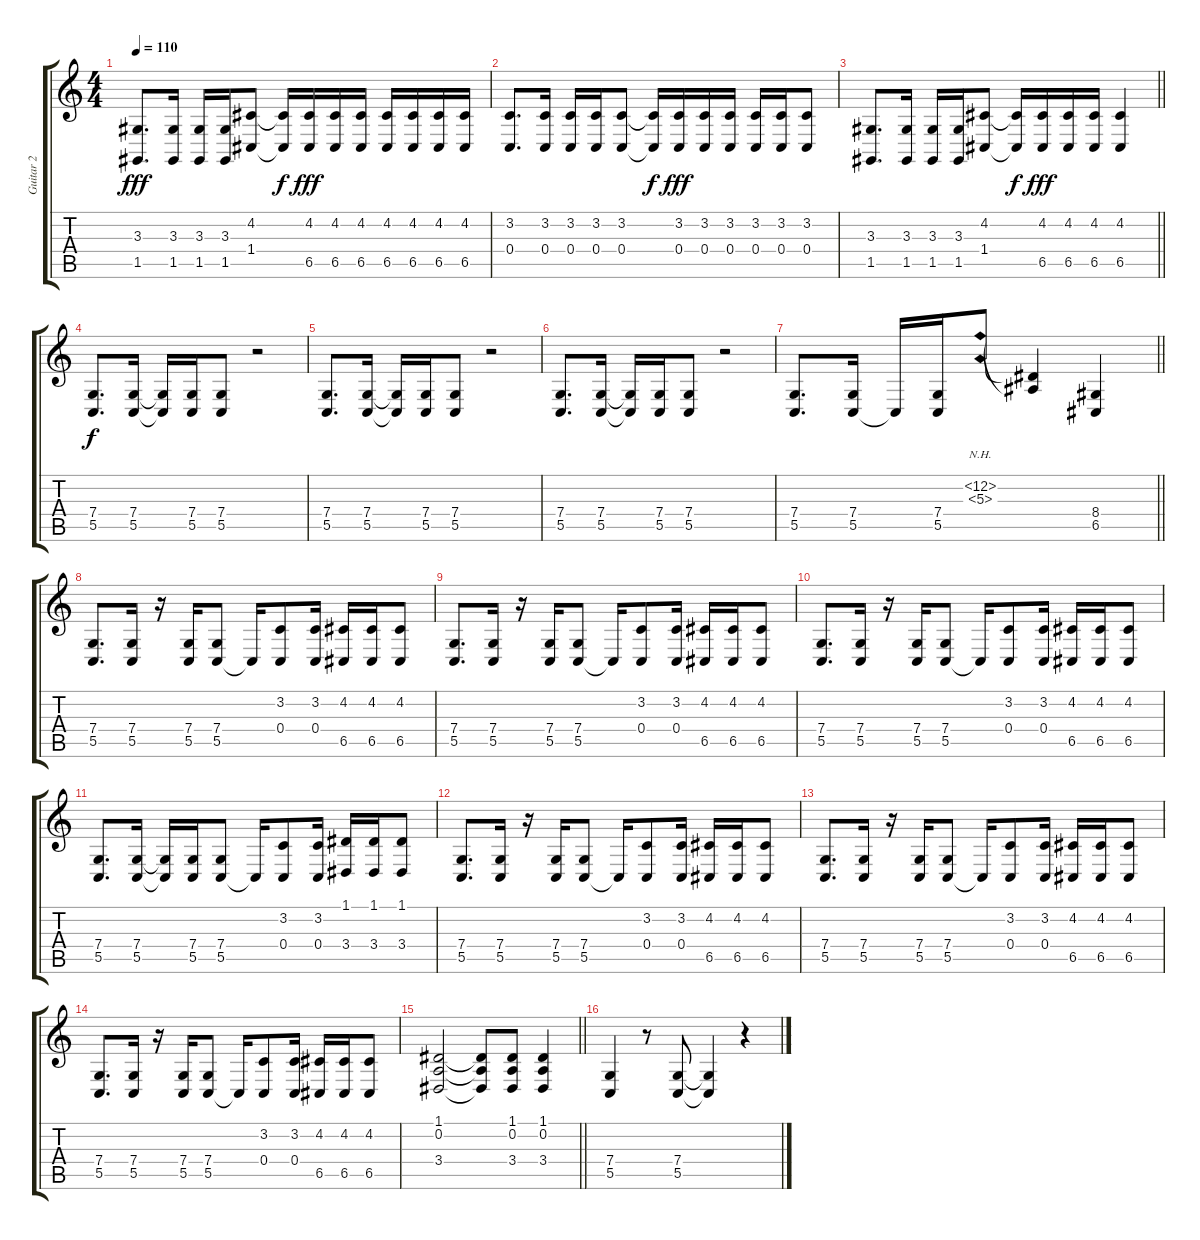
\track ("Guitar 2" "Guitar 2") {instrument lead2sawtooth}
\staff {score tabs}
\tuning (D4 A3 F3 C3 G2 D2) {hide}
\ts (4 4)
\tempo 110
\clef g2
\ks c
(3.3 1.5).8{d dy fff} (3.3 1.5).16 (3.3 1.5).16 (3.3 1.5).16 (4.2 1.4).8 (4.2{t} 1.4{t}).16{dy f} (4.2 6.5).16{dy fff} (4.2 6.5).16 (4.2 6.5).16 (4.2 6.5).16 (4.2 6.5).16 (4.2 6.5).16 (4.2 6.5).16 |
(3.2 0.4).8{d} (3.2 0.4).16 (3.2 0.4).16 (3.2 0.4).16 (3.2 0.4).8 (3.2{t} 0.4{t}).16{dy f} (3.2 0.4).16{dy fff} (3.2 0.4).16 (3.2 0.4).16 (3.2 0.4).16 (3.2 0.4).16 (3.2 0.4).8 |
\barLineRight lightlight
(3.3 1.5).8{d} (3.3 1.5).16 (3.3 1.5).16 (3.3 1.5).16 (4.2 1.4).8 (4.2{t} 1.4{t}).16{dy f} (4.2 6.5).16{dy fff} (4.2 6.5).16 (4.2 6.5).16 (4.2 6.5).4 |
(7.4 5.5).8{d dy f} (7.4 5.5).16 (7.4{t} 5.5{t}).16 (7.4 5.5).16 (7.4 5.5).8 r.2 |
(7.4 5.5).8{d} (7.4 5.5).16 (7.4{t} 5.5{t}).16 (7.4 5.5).16 (7.4 5.5).8 r.2 |
(7.4 5.5).8{d} (7.4 5.5).16 (7.4{t} 5.5{t}).16 (7.4 5.5).16 (7.4 5.5).8 r.2 |
\barLineRight lightlight
(7.4 5.5).8{d} (7.4 5.5).16 5.5{t}.16 (7.4 5.5).16 (6.2{nh} 5.3{nh}).8 (6.2{t} 5.3{t}).4 (8.4 6.5).4 |
(7.4 5.5).8{d} (7.4 5.5).16 r.16 (7.4 5.5).16 (7.4 5.5).8 5.5{t}.16 (3.2 0.4).8 (3.2 0.4).16 (4.2 6.5).16 (4.2 6.5).16 (4.2 6.5).8 |
(7.4 5.5).8{d} (7.4 5.5).16 r.16 (7.4 5.5).16 (7.4 5.5).8 5.5{t}.16 (3.2 0.4).8 (3.2 0.4).16 (4.2 6.5).16 (4.2 6.5).16 (4.2 6.5).8 |
(7.4 5.5).8{d} (7.4 5.5).16 r.16 (7.4 5.5).16 (7.4 5.5).8 5.5{t}.16 (3.2 0.4).8 (3.2 0.4).16 (4.2 6.5).16 (4.2 6.5).16 (4.2 6.5).8 |
(7.4 5.5).8{d} (7.4 5.5).16 (7.4{t} 5.5{t}).16 (7.4 5.5).16 (7.4 5.5).8 5.5{t}.16 (3.2 0.4).8 (3.2 0.4).16 (1.1 3.4).16 (1.1 3.4).16 (1.1 3.4).8 |
(7.4 5.5).8{d} (7.4 5.5).16 r.16 (7.4 5.5).16 (7.4 5.5).8 5.5{t}.16 (3.2 0.4).8 (3.2 0.4).16 (4.2 6.5).16 (4.2 6.5).16 (4.2 6.5).8 |
(7.4 5.5).8{d} (7.4 5.5).16 r.16 (7.4 5.5).16 (7.4 5.5).8 5.5{t}.16 (3.2 0.4).8 (3.2 0.4).16 (4.2 6.5).16 (4.2 6.5).16 (4.2 6.5).8 |
(7.4 5.5).8{d} (7.4 5.5).16 r.16 (7.4 5.5).16 (7.4 5.5).8 5.5{t}.16 (3.2 0.4).8 (3.2 0.4).16 (4.2 6.5).16 (4.2 6.5).16 (4.2 6.5).8 |
\barLineRight lightlight
(1.1 0.2 3.4).2 (1.1{t} 0.2{t} 3.4{t}).8 (1.1 0.2 3.4).8 (1.1 0.2 3.4).4 |
(7.4 5.5).4 r.8 (7.4 5.5).8 (7.4{t} 5.5{t}).4 r.4
